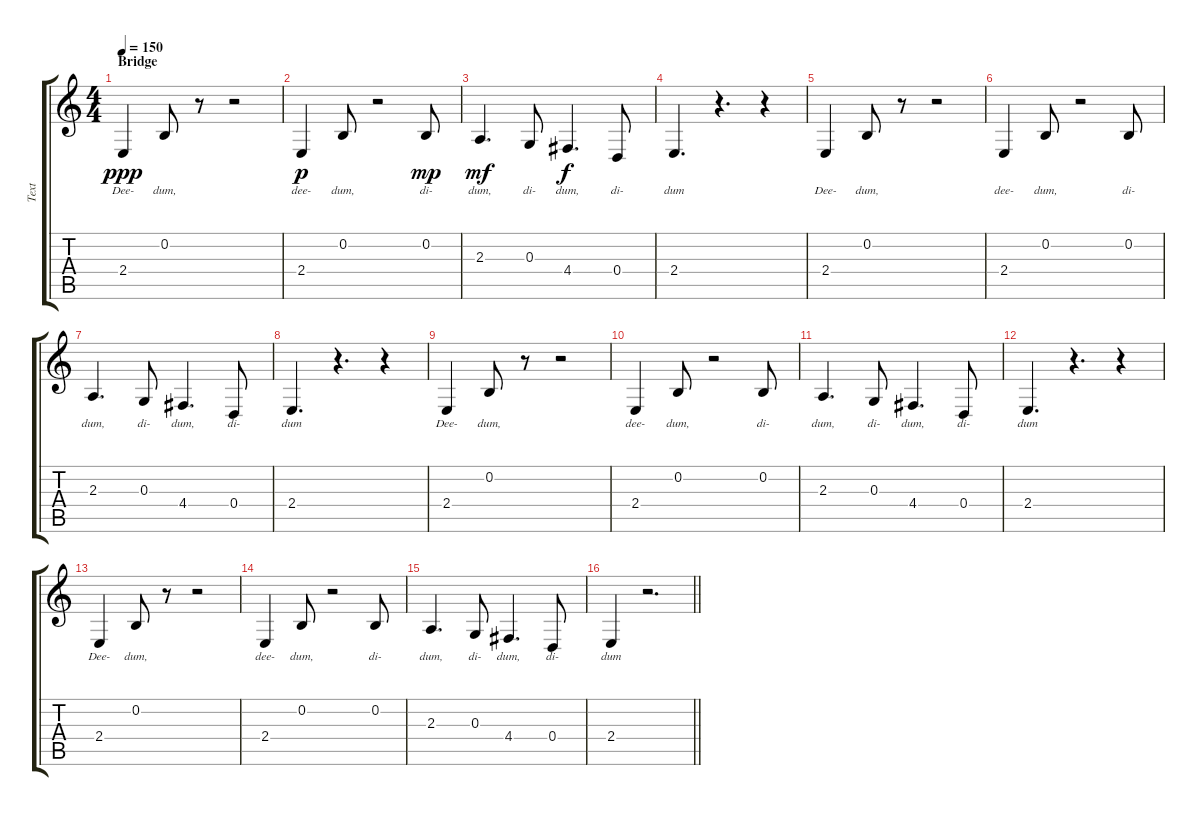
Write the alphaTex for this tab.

\track ("Text" "Text") {instrument lead2sawtooth}
\staff {score tabs}
\tuning (E4 B3 G3 D3 A2 E2) {hide}
\ts (4 4)
\section ("" "Bridge")
\tempo 150
\clef g2
\ks c
2.4.4{lyrics (0 "Dee-") lyrics (1 "") lyrics (2 "") lyrics (3 "") lyrics (4 "") dy ppp} 0.2.8{lyrics (0 "dum,") lyrics (1 "") lyrics (2 "") lyrics (3 "") lyrics (4 "")} r.8 r.2 |
2.4.4{lyrics (0 "dee-") lyrics (1 "") lyrics (2 "") lyrics (3 "") lyrics (4 "") dy p} 0.2.8{lyrics (0 "dum,") lyrics (1 "") lyrics (2 "") lyrics (3 "") lyrics (4 "")} r.2 0.2.8{lyrics (0 "di-") lyrics (1 "") lyrics (2 "") lyrics (3 "") lyrics (4 "") dy mp} |
2.3.4{d lyrics (0 "dum,") lyrics (1 "") lyrics (2 "") lyrics (3 "") lyrics (4 "") dy mf} 0.3.8{lyrics (0 "di-") lyrics (1 "") lyrics (2 "") lyrics (3 "") lyrics (4 "")} 4.4.4{d lyrics (0 "dum,") lyrics (1 "") lyrics (2 "") lyrics (3 "") lyrics (4 "") dy f} 0.4.8{lyrics (0 "di-") lyrics (1 "") lyrics (2 "") lyrics (3 "") lyrics (4 "")} |
2.4.4{d lyrics (0 "dum") lyrics (1 "") lyrics (2 "") lyrics (3 "") lyrics (4 "")} r.4{d} r.4 |
2.4.4{lyrics (0 "Dee-") lyrics (1 "") lyrics (2 "") lyrics (3 "") lyrics (4 "")} 0.2.8{lyrics (0 "dum,") lyrics (1 "") lyrics (2 "") lyrics (3 "") lyrics (4 "")} r.8 r.2 |
2.4.4{lyrics (0 "dee-") lyrics (1 "") lyrics (2 "") lyrics (3 "") lyrics (4 "")} 0.2.8{lyrics (0 "dum,") lyrics (1 "") lyrics (2 "") lyrics (3 "") lyrics (4 "")} r.2 0.2.8{lyrics (0 "di-") lyrics (1 "") lyrics (2 "") lyrics (3 "") lyrics (4 "")} |
2.3.4{d lyrics (0 "dum,") lyrics (1 "") lyrics (2 "") lyrics (3 "") lyrics (4 "")} 0.3.8{lyrics (0 "di-") lyrics (1 "") lyrics (2 "") lyrics (3 "") lyrics (4 "")} 4.4.4{d lyrics (0 "dum,") lyrics (1 "") lyrics (2 "") lyrics (3 "") lyrics (4 "")} 0.4.8{lyrics (0 "di-") lyrics (1 "") lyrics (2 "") lyrics (3 "") lyrics (4 "")} |
2.4.4{d lyrics (0 "dum") lyrics (1 "") lyrics (2 "") lyrics (3 "") lyrics (4 "")} r.4{d} r.4 |
2.4.4{lyrics (0 "Dee-") lyrics (1 "") lyrics (2 "") lyrics (3 "") lyrics (4 "")} 0.2.8{lyrics (0 "dum,") lyrics (1 "") lyrics (2 "") lyrics (3 "") lyrics (4 "")} r.8 r.2 |
2.4.4{lyrics (0 "dee-") lyrics (1 "") lyrics (2 "") lyrics (3 "") lyrics (4 "")} 0.2.8{lyrics (0 "dum,") lyrics (1 "") lyrics (2 "") lyrics (3 "") lyrics (4 "")} r.2 0.2.8{lyrics (0 "di-") lyrics (1 "") lyrics (2 "") lyrics (3 "") lyrics (4 "")} |
2.3.4{d lyrics (0 "dum,") lyrics (1 "") lyrics (2 "") lyrics (3 "") lyrics (4 "")} 0.3.8{lyrics (0 "di-") lyrics (1 "") lyrics (2 "") lyrics (3 "") lyrics (4 "")} 4.4.4{d lyrics (0 "dum,") lyrics (1 "") lyrics (2 "") lyrics (3 "") lyrics (4 "")} 0.4.8{lyrics (0 "di-") lyrics (1 "") lyrics (2 "") lyrics (3 "") lyrics (4 "")} |
2.4.4{d lyrics (0 "dum") lyrics (1 "") lyrics (2 "") lyrics (3 "") lyrics (4 "")} r.4{d} r.4 |
2.4.4{lyrics (0 "Dee-") lyrics (1 "") lyrics (2 "") lyrics (3 "") lyrics (4 "")} 0.2.8{lyrics (0 "dum,") lyrics (1 "") lyrics (2 "") lyrics (3 "") lyrics (4 "")} r.8 r.2 |
2.4.4{lyrics (0 "dee-") lyrics (1 "") lyrics (2 "") lyrics (3 "") lyrics (4 "")} 0.2.8{lyrics (0 "dum,") lyrics (1 "") lyrics (2 "") lyrics (3 "") lyrics (4 "")} r.2 0.2.8{lyrics (0 "di-") lyrics (1 "") lyrics (2 "") lyrics (3 "") lyrics (4 "")} |
2.3.4{d lyrics (0 "dum,") lyrics (1 "") lyrics (2 "") lyrics (3 "") lyrics (4 "")} 0.3.8{lyrics (0 "di-") lyrics (1 "") lyrics (2 "") lyrics (3 "") lyrics (4 "")} 4.4.4{d lyrics (0 "dum,") lyrics (1 "") lyrics (2 "") lyrics (3 "") lyrics (4 "")} 0.4.8{lyrics (0 "di-") lyrics (1 "") lyrics (2 "") lyrics (3 "") lyrics (4 "")} |
\barLineRight lightlight
2.4.4{lyrics (0 "dum") lyrics (1 "") lyrics (2 "") lyrics (3 "") lyrics (4 "")} r.2{d}
